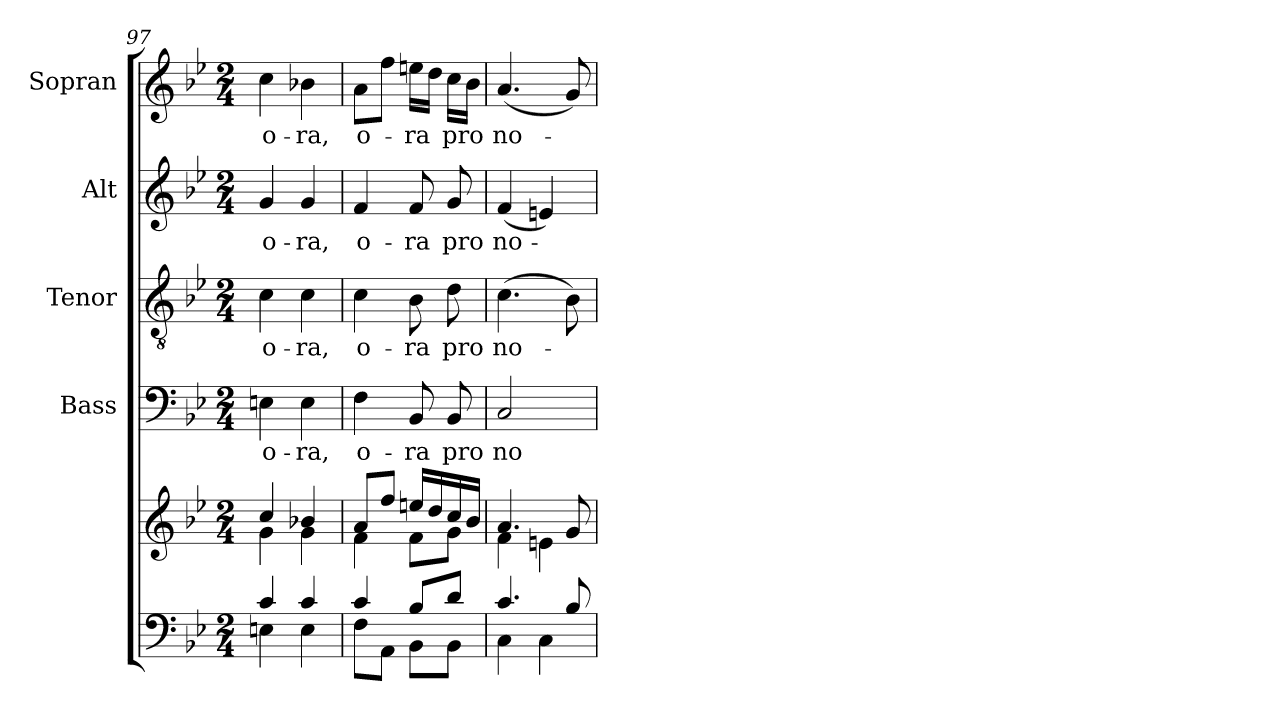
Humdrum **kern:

**kern	**kern	**kern	**text	**kern	**text	**kern	**text	**kern	**text
*part5	*part5	*part4	*part4	*part3	*part3	*part2	*part2	*part1	*part1
*staff6	*staff5	*staff4	*staff4	*staff3	*staff3	*staff2	*staff2	*staff1	*staff1
*	*	*I"Bass	*	*I"Tenor	*	*I"Alt	*	*I"Sopran	*
*	*	*I'B.	*	*I'T.	*	*I'A.	*	*I'S.	*
*clefF4	*clefG2	*clefF4	*	*clefGv2	*	*clefG2	*	*clefG2	*
*k[b-e-]	*k[b-e-]	*k[b-e-]	*	*k[b-e-]	*	*k[b-e-]	*	*k[b-e-]	*
*B-:	*B-:	*B-:	*	*B-:	*	*B-:	*	*B-:	*
*M2/4	*M2/4	*M2/4	*	*M2/4	*	*M2/4	*	*M2/4	*
=97	=97	=97	=97	=97	=97	=97	=97	=97	=97
*^	*^	*	*	*	*	*	*	*	*
!	!	!	!	!	!LO:LY:b	!	!LO:LY:b	!	!LO:LY:b	!	!LO:LY:b
4c/	4En\	4cc/	4g\	4En\	o-	4c\	o-	4g/	o-	4cc\	o-
!	!	!	!	!	!LO:LY:b	!	!LO:LY:b	!	!LO:LY:b	!	!LO:LY:b
4c/	4E\	4b-X/	4g\	4E\	-ra,	4c\	-ra,	4g/	-ra,	4b-X\	-ra,
=98	=98	=98	=98	=98	=98	=98	=98	=98	=98	=98	=98
!	!	!	!	!	!LO:LY:b	!	!LO:LY:b	!	!LO:LY:b	!	!LO:LY:b
4c/	8F\L	8a/L	4f\	4F\	o-	4c\	o-	4f/	o-	8a\L	o-
.	8AA\J	8ff/J	.	.	.	.	.	.	.	8ff\J	.
!	!	!	!	!	!LO:LY:b	!	!LO:LY:b	!	!LO:LY:b	!	!LO:LY:b
8B-/L	8BB-\L	16een/LL	8f\L	8BB-/	-ra	8B-\	-ra	8f/	-ra	16een\LL	-ra
.	.	16dd/	.	.	.	.	.	.	.	16dd\JJ	.
!	!	!	!	!	!LO:LY:b	!	!LO:LY:b	!	!LO:LY:b	!	!LO:LY:b
8d/J	8BB-\J	16cc/	8g\J	8BB-/	pro	8d\	pro	8g/	pro	16cc\LL	pro
.	.	16b-/JJ	.	.	.	.	.	.	.	16b-\JJ	.
!!LO:LB:g=z
=99	=99	=99	=99	=99	=99	=99	=99	=99	=99	=99	=99
!	!	!	!	!	!LO:LY:b	!	!LO:LY:b	!	!LO:LY:b	!	!LO:LY:b
4.c/	4C\	4.a/	4f\	2C/	no-	(>4.c\	no-	(<4f/	no-	(<4.a/	no-
.	4C\	.	4en\	.	.	.	.	4en/)	.	.	.
8B-/	.	8g/	.	.	.	8B-\)	.	.	.	8g/)	.
*v	*v	*	*	*	*	*	*	*	*	*	*
*	*v	*v	*	*	*	*	*	*	*	*
=	=	=	=	=	=	=	=	=	=
*-	*-	*-	*-	*-	*-	*-	*-	*-	*-
